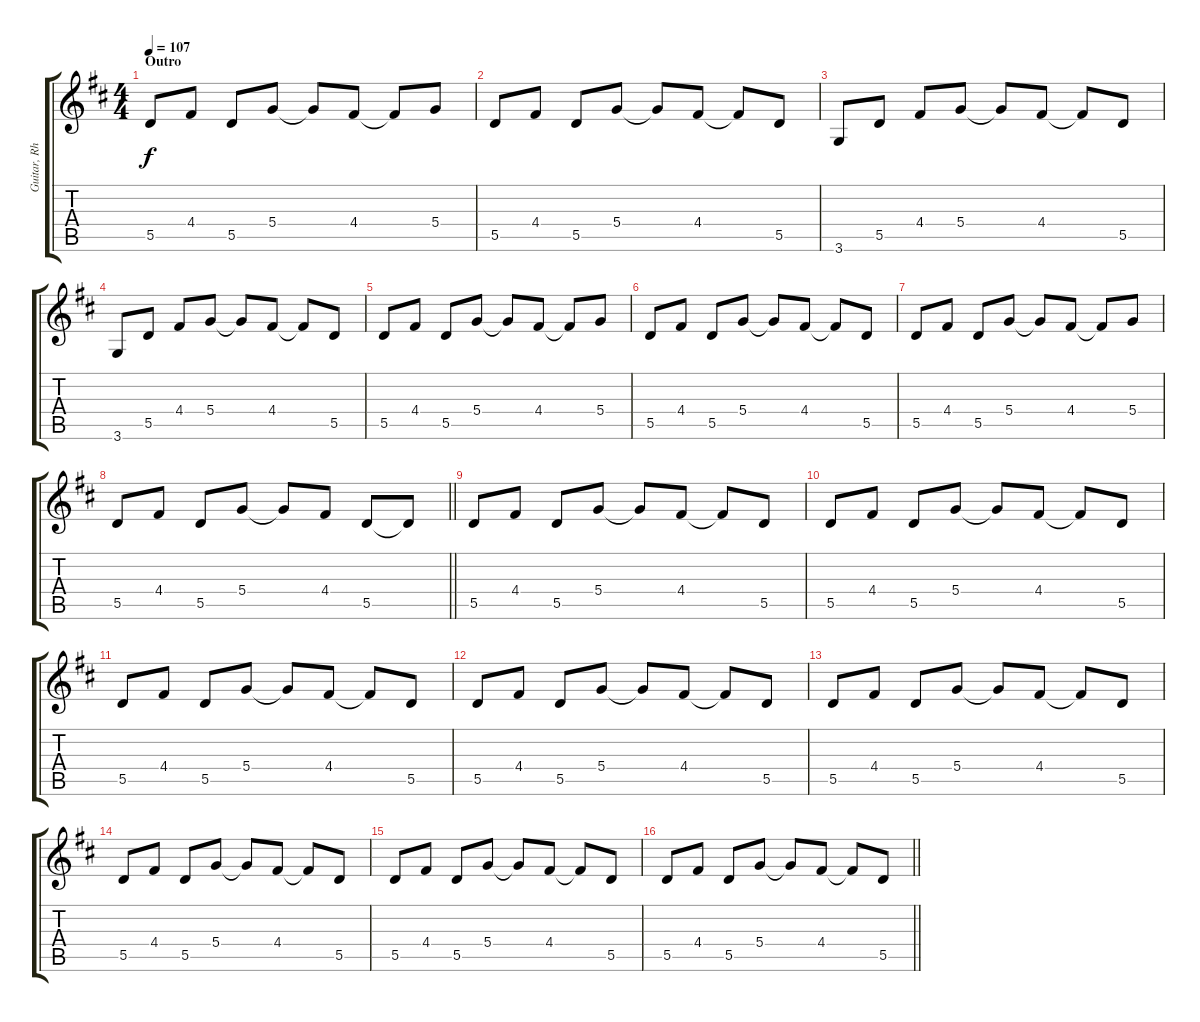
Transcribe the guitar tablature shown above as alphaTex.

\track ("Guitar, Rhythm" "Guitar, Rh") {instrument electricguitarclean}
\staff {score tabs}
\tuning (E4 B3 G3 D3 A2 E2) {hide}
\ts (4 4)
\section ("" "Outro")
\tempo 107
\clef g2
\ks d
5.5.8{dy f} 4.4.8 5.5.8 5.4.8 5.4{t}.8 4.4.8 4.4{t}.8 5.4.8 |
5.5.8 4.4.8 5.5.8 5.4.8 5.4{t}.8 4.4.8 4.4{t}.8 5.5.8 |
3.6.8 5.5.8 4.4.8 5.4.8 5.4{t}.8 4.4.8 4.4{t}.8 5.5.8 |
3.6.8 5.5.8 4.4.8 5.4.8 5.4{t}.8 4.4.8 4.4{t}.8 5.5.8 |
5.5.8 4.4.8 5.5.8 5.4.8 5.4{t}.8 4.4.8 4.4{t}.8 5.4.8 |
5.5.8 4.4.8 5.5.8 5.4.8 5.4{t}.8 4.4.8 4.4{t}.8 5.5.8 |
5.5.8 4.4.8 5.5.8 5.4.8 5.4{t}.8 4.4.8 4.4{t}.8 5.4.8 |
\barLineRight lightlight
5.5.8 4.4.8 5.5.8 5.4.8 5.4{t}.8 4.4.8 5.5.8 5.5{t}.8 |
5.5.8 4.4.8 5.5.8 5.4.8 5.4{t}.8 4.4.8 4.4{t}.8 5.5.8 |
5.5.8 4.4.8 5.5.8 5.4.8 5.4{t}.8 4.4.8 4.4{t}.8 5.5.8 |
5.5.8 4.4.8 5.5.8 5.4.8 5.4{t}.8 4.4.8 4.4{t}.8 5.5.8 |
5.5.8 4.4.8 5.5.8 5.4.8 5.4{t}.8 4.4.8 4.4{t}.8 5.5.8 |
5.5.8 4.4.8 5.5.8 5.4.8 5.4{t}.8 4.4.8 4.4{t}.8 5.5.8 |
5.5.8 4.4.8 5.5.8 5.4.8 5.4{t}.8 4.4.8 4.4{t}.8 5.5.8 |
5.5.8 4.4.8 5.5.8 5.4.8 5.4{t}.8 4.4.8 4.4{t}.8 5.5.8 |
\barLineRight lightlight
5.5.8 4.4.8 5.5.8 5.4.8 5.4{t}.8 4.4.8 4.4{t}.8 5.5.8
